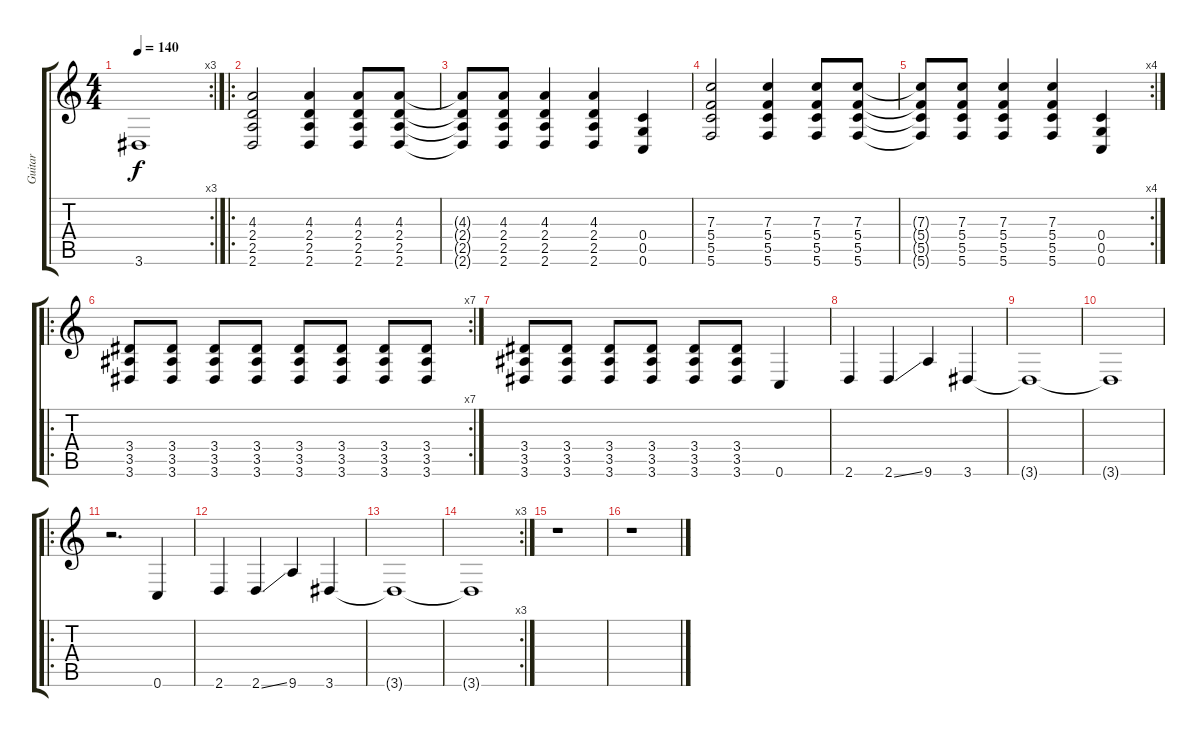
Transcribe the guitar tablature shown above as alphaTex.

\track ("Guitar" "Guitar") {instrument acousticguitarnylon}
\staff {score tabs}
\tuning (D4 A3 F3 C3 G2 C2) {hide}
\rc 3
\ts (4 4)
\tempo 140
\clef g2
\ks c
3.6{t}.1{dy f} |
\ro
(4.3 2.4 2.5 2.6).2 (4.3 2.4 2.5 2.6).4 (4.3 2.4 2.5 2.6).8 (4.3 2.4 2.5 2.6).8 |
(4.3{t} 2.4{t} 2.5{t} 2.6{t}).8 (4.3 2.4 2.5 2.6).8 (4.3 2.4 2.5 2.6).4 (4.3 2.4 2.5 2.6).4 (0.4 0.5 0.6).4 |
(7.3 5.4 5.5 5.6).2 (7.3 5.4 5.5 5.6).4 (7.3 5.4 5.5 5.6).8 (7.3 5.4 5.5 5.6).8 |
\rc 4
(7.3{t} 5.4{t} 5.5{t} 5.6{t}).8 (7.3 5.4 5.5 5.6).8 (7.3 5.4 5.5 5.6).4 (7.3 5.4 5.5 5.6).4 (0.4 0.5 0.6).4 |
\ro
\rc 7
(3.4 3.5 3.6).8 (3.4 3.5 3.6).8 (3.4 3.5 3.6).8 (3.4 3.5 3.6).8 (3.4 3.5 3.6).8 (3.4 3.5 3.6).8 (3.4 3.5 3.6).8 (3.4 3.5 3.6).8 |
(3.4 3.5 3.6).8 (3.4 3.5 3.6).8 (3.4 3.5 3.6).8 (3.4 3.5 3.6).8 (3.4 3.5 3.6).8 (3.4 3.5 3.6).8 0.6.4 |
2.6.4 2.6{ss}.4 9.6.4 3.6.4 |
3.6{t}.1 |
3.6{t}.1 |
\ro
r.2{d} 0.6.4 |
2.6.4 2.6{ss}.4 9.6.4 3.6.4 |
3.6{t}.1 |
\rc 3
3.6{t}.1 |
r.1 |
r.1
